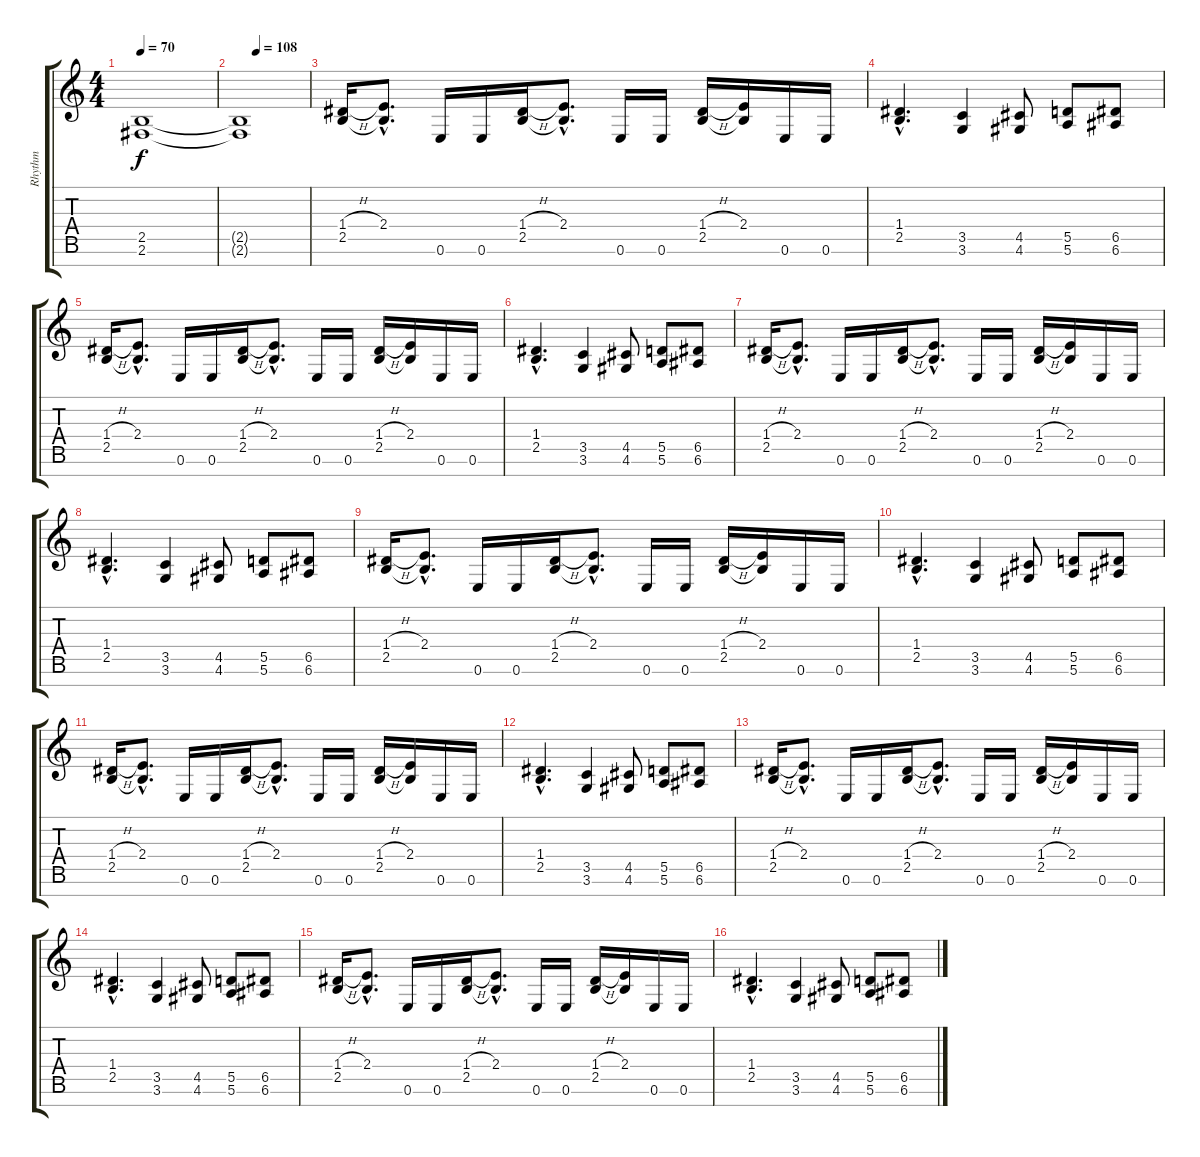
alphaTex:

\track ("Rhythm" "Rhythm") {instrument overdrivenguitar}
\staff {score tabs}
\tuning (E4 B3 G3 D3 A2 E2 B1) {hide}
\ts (4 4)
\tempo 70
\clef g2
\ks c
(2.5{t} 2.6{t}).1{dy f} |
\tempo (108 0.25)
(2.5{t} 2.6{t}).1 |
(1.4{h} 2.5).16 (2.4{hac} 2.5{hac t}).8{d} 0.6.16 0.6.16 (1.4{h} 2.5).16 (2.4{hac} 2.5{hac t}).8{d} 0.6.16 0.6.16 (1.4{h} 2.5).16 (2.4 2.5{t}).16 0.6.16 0.6.16 |
(1.4{hac} 2.5{hac}).4{d} (3.5 3.6).4 (4.5 4.6).8 (5.5 5.6).8 (6.5 6.6).8 |
(1.4{h} 2.5).16 (2.4{hac} 2.5{hac t}).8{d} 0.6.16 0.6.16 (1.4{h} 2.5).16 (2.4{hac} 2.5{hac t}).8{d} 0.6.16 0.6.16 (1.4{h} 2.5).16 (2.4 2.5{t}).16 0.6.16 0.6.16 |
(1.4{hac} 2.5{hac}).4{d} (3.5 3.6).4 (4.5 4.6).8 (5.5 5.6).8 (6.5 6.6).8 |
(1.4{h} 2.5).16 (2.4{hac} 2.5{hac t}).8{d} 0.6.16 0.6.16 (1.4{h} 2.5).16 (2.4{hac} 2.5{hac t}).8{d} 0.6.16 0.6.16 (1.4{h} 2.5).16 (2.4 2.5{t}).16 0.6.16 0.6.16 |
(1.4{hac} 2.5{hac}).4{d} (3.5 3.6).4 (4.5 4.6).8 (5.5 5.6).8 (6.5 6.6).8 |
(1.4{h} 2.5).16 (2.4{hac} 2.5{hac t}).8{d} 0.6.16 0.6.16 (1.4{h} 2.5).16 (2.4{hac} 2.5{hac t}).8{d} 0.6.16 0.6.16 (1.4{h} 2.5).16 (2.4 2.5{t}).16 0.6.16 0.6.16 |
(1.4{hac} 2.5{hac}).4{d} (3.5 3.6).4 (4.5 4.6).8 (5.5 5.6).8 (6.5 6.6).8 |
(1.4{h} 2.5).16 (2.4{hac} 2.5{hac t}).8{d} 0.6.16 0.6.16 (1.4{h} 2.5).16 (2.4{hac} 2.5{hac t}).8{d} 0.6.16 0.6.16 (1.4{h} 2.5).16 (2.4 2.5{t}).16 0.6.16 0.6.16 |
(1.4{hac} 2.5{hac}).4{d} (3.5 3.6).4 (4.5 4.6).8 (5.5 5.6).8 (6.5 6.6).8 |
(1.4{h} 2.5).16 (2.4{hac} 2.5{hac t}).8{d} 0.6.16 0.6.16 (1.4{h} 2.5).16 (2.4{hac} 2.5{hac t}).8{d} 0.6.16 0.6.16 (1.4{h} 2.5).16 (2.4 2.5{t}).16 0.6.16 0.6.16 |
(1.4{hac} 2.5{hac}).4{d} (3.5 3.6).4 (4.5 4.6).8 (5.5 5.6).8 (6.5 6.6).8 |
(1.4{h} 2.5).16{volume 10} (2.4{hac} 2.5{hac t}).8{d} 0.6.16 0.6.16 (1.4{h} 2.5).16 (2.4{hac} 2.5{hac t}).8{d} 0.6.16 0.6.16 (1.4{h} 2.5).16 (2.4 2.5{t}).16 0.6.16 0.6.16 |
(1.4{hac} 2.5{hac}).4{d} (3.5 3.6).4 (4.5 4.6).8 (5.5 5.6).8 (6.5 6.6).8
